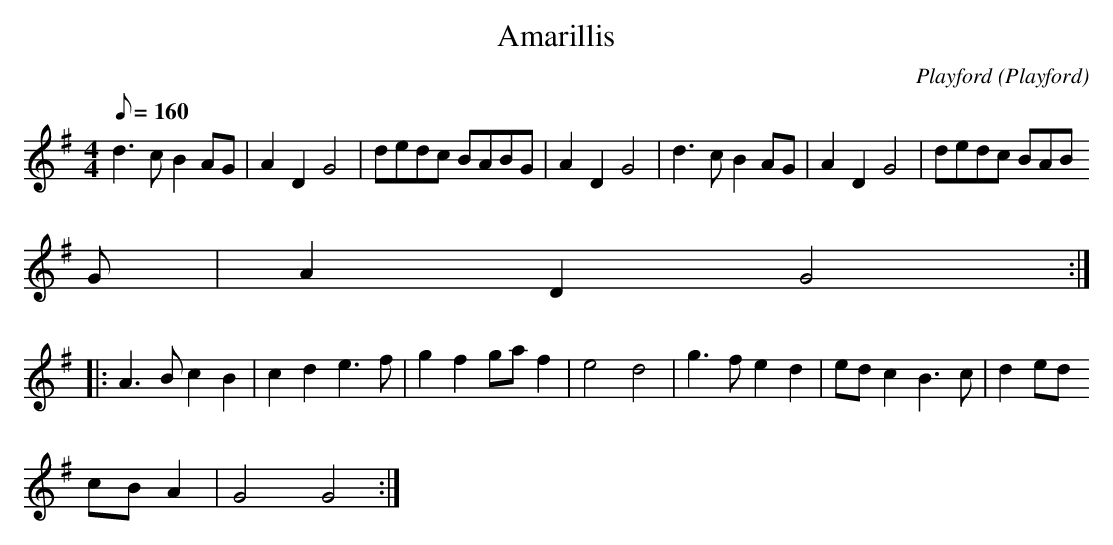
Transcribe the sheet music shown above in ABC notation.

X:1
T:Amarillis
M:4/4
L:1/8
Q:160
C:Playford
O:Playford
K:G
d3 c B2 AG| A2 D2 G4|dedc BABG| A2 D2 G4| d3 c B2 AG| A2 D2 G4| dedc BAB
G| A2 D2 G4::
A3 B c2 B2| c2 d2 e3 f| g2 f2 ga f2| e4 d4|g3 f e2 d2| ed c2 B3 c| d2 ed
 cB A2| G4 G4 :|
